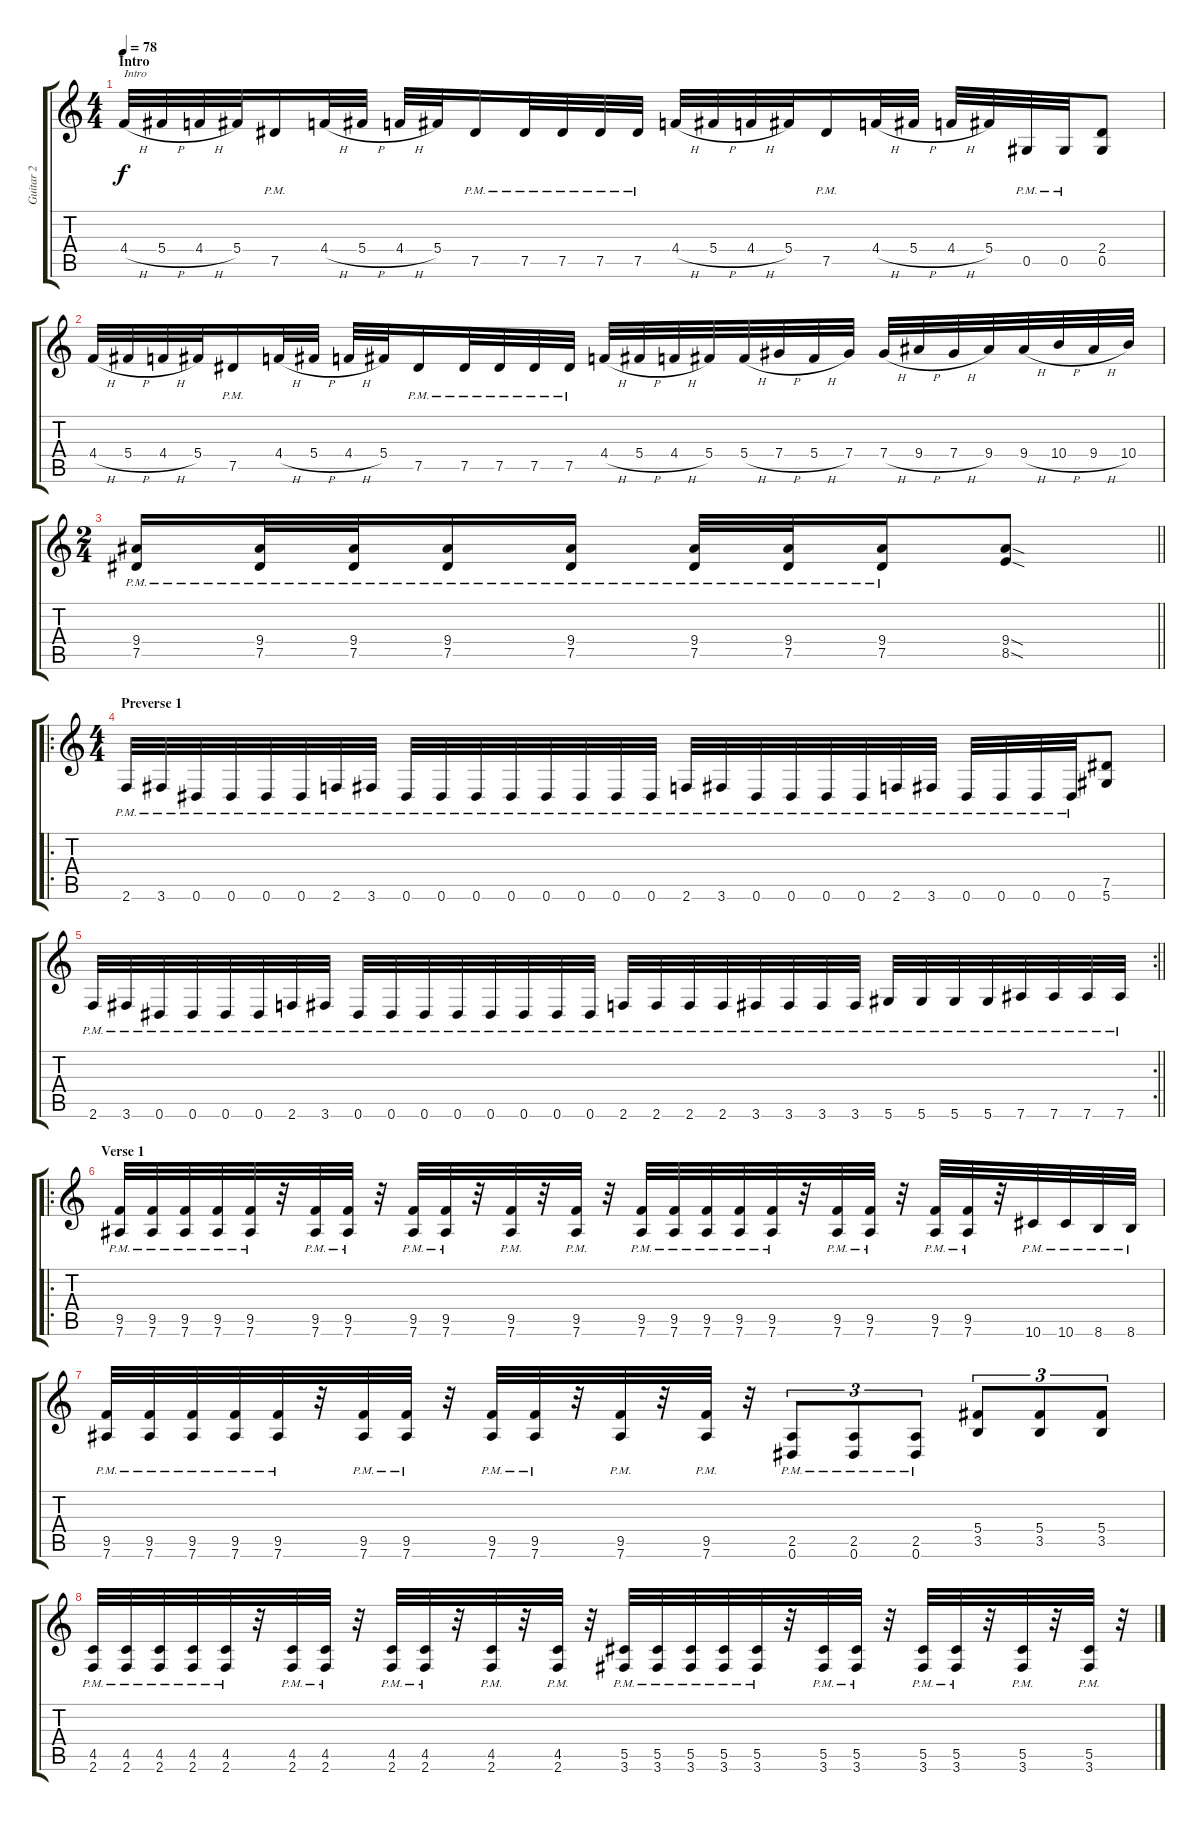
\track ("Guitar 2" "Guitar 2") {instrument distortionguitar}
\staff {score tabs}
\tuning (Eb4 Bb3 Gb3 Db3 Ab2 Eb2) {hide}
\ts (4 4)
\section ("" "Intro")
\tempo 78
\clef g2
\ks c
4.4{h}.32{txt "Intro" dy f instrument distortionguitar} 5.4{h}.32 4.4{h}.32 5.4.32 7.5{pm}.16 4.4{h}.32 5.4{h}.32 4.4{h}.32 5.4.32 7.5{pm}.16 7.5{pm}.32 7.5{pm}.32 7.5{pm}.32 7.5{pm}.32 4.4{h}.32 5.4{h}.32 4.4{h}.32 5.4.32 7.5{pm}.16 4.4{h}.32 5.4{h}.32 4.4{h}.32 5.4.32 0.5{pm}.32 0.5{pm}.32 (2.4 0.5).8 |
4.4{h}.32 5.4{h}.32 4.4{h}.32 5.4.32 7.5{pm}.16 4.4{h}.32 5.4{h}.32 4.4{h}.32 5.4.32 7.5{pm}.16 7.5{pm}.32 7.5{pm}.32 7.5{pm}.32 7.5{pm}.32 4.4{h}.32 5.4{h}.32 4.4{h}.32 5.4.32 5.4{h}.32 7.4{h}.32 5.4{h}.32 7.4.32 7.4{h}.32 9.4{h}.32 7.4{h}.32 9.4.32 9.4{h}.32 10.4{h}.32 9.4{h}.32 10.4.32 |
\ts (2 4)
\barLineRight lightlight
(9.4{pm} 7.5{pm}).16 (9.4{pm} 7.5{pm}).32 (9.4{pm} 7.5{pm}).32 (9.4{pm} 7.5{pm}).16 (9.4{pm} 7.5{pm}).16 (9.4{pm} 7.5{pm}).32 (9.4{pm} 7.5{pm}).32 (9.4{pm} 7.5{pm}).16 (9.4{sod} 8.5{sod}).8 |
\ro
\ts (4 4)
\section ("" "Preverse 1")
2.6{pm}.32 3.6{pm}.32 0.6{pm}.32 0.6{pm}.32 0.6{pm}.32 0.6{pm}.32 2.6{pm}.32 3.6{pm}.32 0.6{pm}.32 0.6{pm}.32 0.6{pm}.32 0.6{pm}.32 0.6{pm}.32 0.6{pm}.32 0.6{pm}.32 0.6{pm}.32 2.6{pm}.32 3.6{pm}.32 0.6{pm}.32 0.6{pm}.32 0.6{pm}.32 0.6{pm}.32 2.6{pm}.32 3.6{pm}.32 0.6{pm}.32 0.6{pm}.32 0.6{pm}.32 0.6{pm}.32 (7.5 5.6).8 |
\rc 2
\barLineRight lightlight
2.6{pm}.32 3.6{pm}.32 0.6{pm}.32 0.6{pm}.32 0.6{pm}.32 0.6{pm}.32 2.6{pm}.32 3.6{pm}.32 0.6{pm}.32 0.6{pm}.32 0.6{pm}.32 0.6{pm}.32 0.6{pm}.32 0.6{pm}.32 0.6{pm}.32 0.6{pm}.32 2.6{pm}.32 2.6{pm}.32 2.6{pm}.32 2.6{pm}.32 3.6{pm}.32 3.6{pm}.32 3.6{pm}.32 3.6{pm}.32 5.6{pm}.32 5.6{pm}.32 5.6{pm}.32 5.6{pm}.32 7.6{pm}.32 7.6{pm}.32 7.6{pm}.32 7.6{pm}.32 |
\ro
\section ("" "Verse 1")
(9.5{pm} 7.6{pm}).32 (9.5{pm} 7.6{pm}).32 (9.5{pm} 7.6{pm}).32 (9.5{pm} 7.6{pm}).32 (9.5{pm} 7.6{pm}).32 r.32 (9.5{pm} 7.6{pm}).32 (9.5{pm} 7.6{pm}).32 r.32 (9.5{pm} 7.6{pm}).32 (9.5{pm} 7.6{pm}).32 r.32 (9.5{pm} 7.6{pm}).32 r.32 (9.5{pm} 7.6{pm}).32 r.32 (9.5{pm} 7.6{pm}).32 (9.5{pm} 7.6{pm}).32 (9.5{pm} 7.6{pm}).32 (9.5{pm} 7.6{pm}).32 (9.5{pm} 7.6{pm}).32 r.32 (9.5{pm} 7.6{pm}).32 (9.5{pm} 7.6{pm}).32 r.32 (9.5{pm} 7.6{pm}).32 (9.5{pm} 7.6{pm}).32 r.32 10.6{pm}.32 10.6{pm}.32 8.6{pm}.32 8.6{pm}.32 |
(9.5{pm} 7.6{pm}).32 (9.5{pm} 7.6{pm}).32 (9.5{pm} 7.6{pm}).32 (9.5{pm} 7.6{pm}).32 (9.5{pm} 7.6{pm}).32 r.32 (9.5{pm} 7.6{pm}).32 (9.5{pm} 7.6{pm}).32 r.32 (9.5{pm} 7.6{pm}).32 (9.5{pm} 7.6{pm}).32 r.32 (9.5{pm} 7.6{pm}).32 r.32 (9.5{pm} 7.6{pm}).32 r.32 (2.5{pm} 0.6{pm}).8{tu (3 2)} (2.5{pm} 0.6{pm}).8{tu (3 2)} (2.5{pm} 0.6{pm}).8{tu (3 2)} (5.4 3.5).8{tu (3 2)} (5.4 3.5).8{tu (3 2)} (5.4 3.5).8{tu (3 2)} |
(4.5{pm} 2.6{pm}).32 (4.5{pm} 2.6{pm}).32 (4.5{pm} 2.6{pm}).32 (4.5{pm} 2.6{pm}).32 (4.5{pm} 2.6{pm}).32 r.32 (4.5{pm} 2.6{pm}).32 (4.5{pm} 2.6{pm}).32 r.32 (4.5{pm} 2.6{pm}).32 (4.5{pm} 2.6{pm}).32 r.32 (4.5{pm} 2.6{pm}).32 r.32 (4.5{pm} 2.6{pm}).32 r.32 (5.5{pm} 3.6{pm}).32 (5.5{pm} 3.6{pm}).32 (5.5{pm} 3.6{pm}).32 (5.5{pm} 3.6{pm}).32 (5.5{pm} 3.6{pm}).32 r.32 (5.5{pm} 3.6{pm}).32 (5.5{pm} 3.6{pm}).32 r.32 (5.5{pm} 3.6{pm}).32 (5.5{pm} 3.6{pm}).32 r.32 (5.5{pm} 3.6{pm}).32 r.32 (5.5{pm} 3.6{pm}).32 r.32
